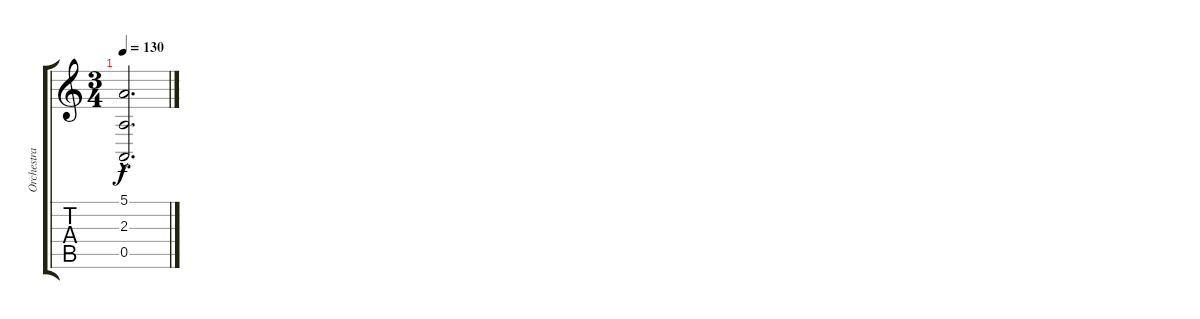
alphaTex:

\track ("Orchestra Hit" "Orchestra ") {instrument orchestrahit}
\staff {score tabs}
\tuning (E4 B3 G3 D3 A2 E2) {hide}
\ts (3 4)
\tempo 130
\clef g2
\ks c
(5.1{hac} 2.3{hac} 0.5{hac}).2{d dy f}
